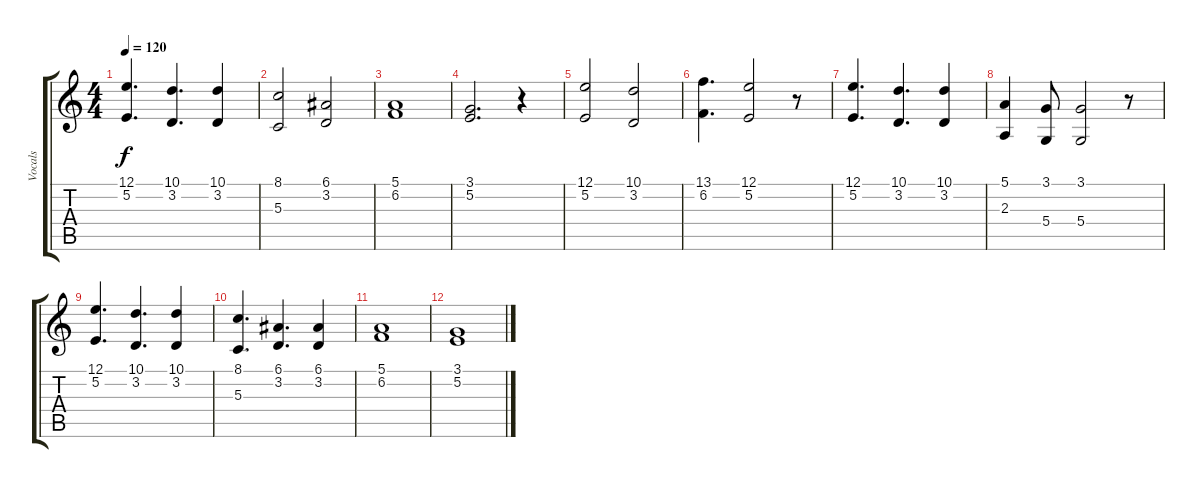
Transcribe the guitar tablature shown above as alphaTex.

\track ("Vocals" "Vocals") {instrument flute}
\staff {score tabs}
\tuning (E4 B3 G3 D3 A2 E2) {hide}
\ts (4 4)
\tempo 120
\clef g2
\ks c
(12.1 5.2).4{d dy f} (10.1 3.2).4{d} (10.1 3.2).4 |
(8.1 5.3).2 (6.1 3.2).2 |
(5.1 6.2).1 |
(3.1 5.2).2{d} r.4 |
(12.1 5.2).2 (10.1 3.2).2 |
(13.1 6.2).4{d} (12.1 5.2).2 r.8 |
(12.1 5.2).4{d} (10.1 3.2).4{d} (10.1 3.2).4 |
(5.1 2.3).4 (3.1 5.4).8 (3.1 5.4).2 r.8 |
(12.1 5.2).4{d} (10.1 3.2).4{d} (10.1 3.2).4 |
(8.1 5.3).4{d} (6.1 3.2).4{d} (6.1 3.2).4 |
(5.1 6.2).1 |
(3.1 5.2).1
